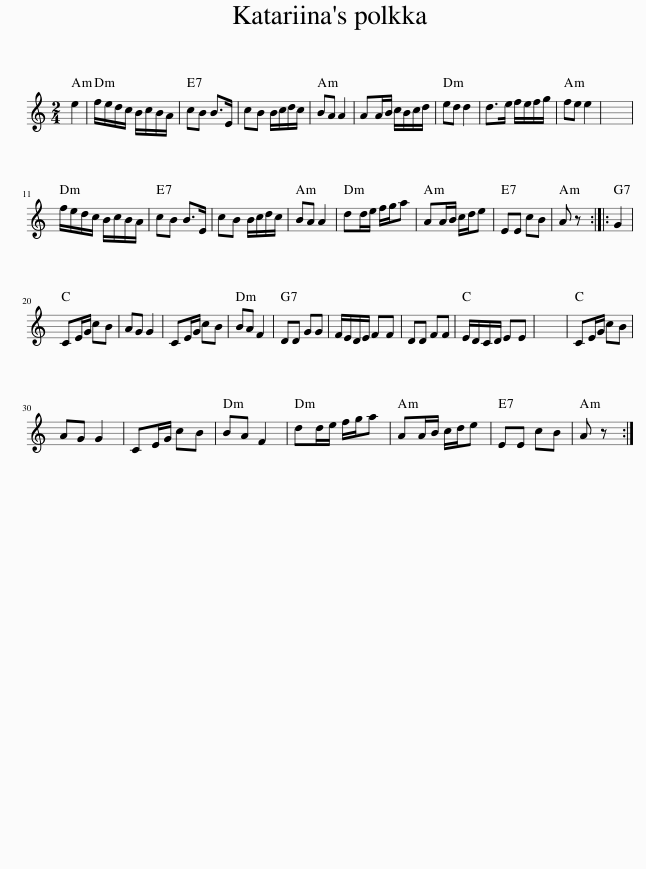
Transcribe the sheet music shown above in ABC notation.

X:1
L:1/8
M:2/4
I:linebreak $
K:C
V:1 treble
V:1
 e2 | f/e/d/c/ B/c/B/A/ | cB B>E | cB B/c/d/c/ | BA A2 | %5
 AA/B/ c/B/c/d/ | ed d2 | d>e f/e/f/g/ | fe e2 | x4 |$ %10
 f/e/d/c/ B/c/B/A/ | cB B>E | cB B/c/d/c/ | BA A2 | dd/e/ f/g/a | %15
 AA/B/ c/d/e | EE cB | A z :: G2 |$ CE/G/ cB | %20
 AG G2 | CE/G/ cB | BA F2 | DD GG | F/E/D/E/ FF | %25
 DD FF | E/D/C/D/ EE | x4 | CE/G/ cB |$ AG G2 | %30
 CE/G/ cB | BA F2 | dd/e/ f/g/a | AA/B/ c/d/e | EE cB | %35
 A z :| %36
